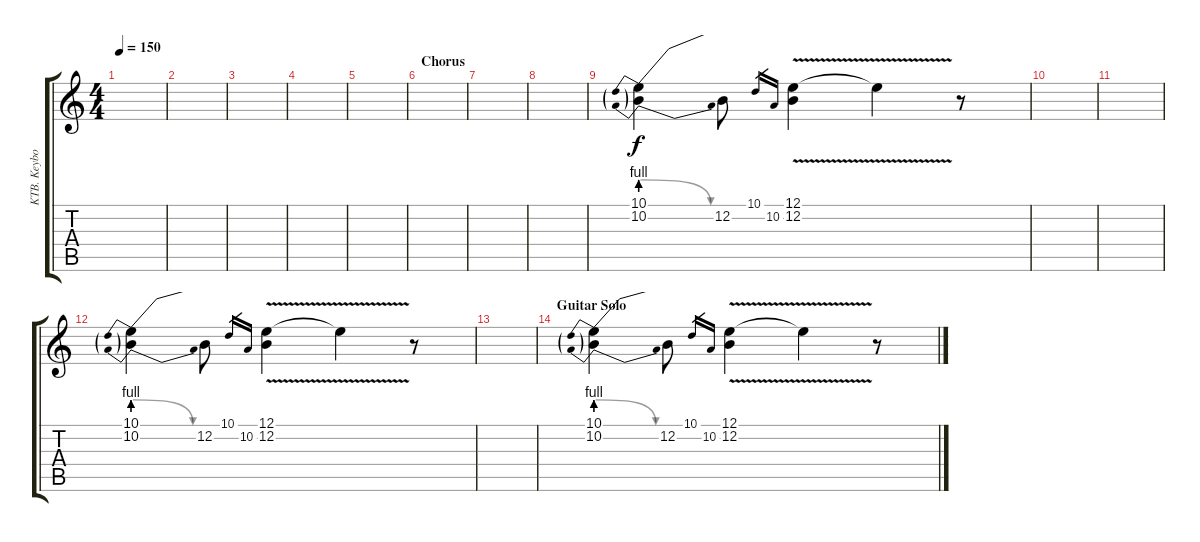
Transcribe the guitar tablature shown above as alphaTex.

\track ("KTB. Keyboards - Tone - Backing Vocals" "KTB. Keybo") {instrument rockorgan}
\staff {score tabs}
\tuning (E4 B3 G3 D3 A2 E2) {hide}
\ts (4 4)
\tempo 150
\clef g2
\ks c
|
|
|
|
|
\section ("" "Chorus")
|
|
|
(10.1{be (prebend 0 4 60 4)} 10.2{be (prebendrelease 0 4 60 0)}).4{volume 15 instrument lead5charang} 12.2.8 10.1.16{gr} 10.2.16{gr} (12.1{v} 12.2).4 12.1{t}.4 r.8 |
|
|
(10.1{be (prebend 0 4 60 4)} 10.2{be (prebendrelease 0 4 60 0)}).4{volume 15 instrument lead5charang} 12.2.8 10.1.16{gr} 10.2.16{gr} (12.1{v} 12.2).4 12.1{t}.4 r.8 |
|
\section ("" "Guitar Solo")
(10.1{be (prebend 0 4 60 4)} 10.2{be (prebendrelease 0 4 60 0)}).4{volume 15 instrument lead5charang} 12.2.8 10.1.16{gr} 10.2.16{gr} (12.1{v} 12.2).4 12.1{t}.4 r.8
